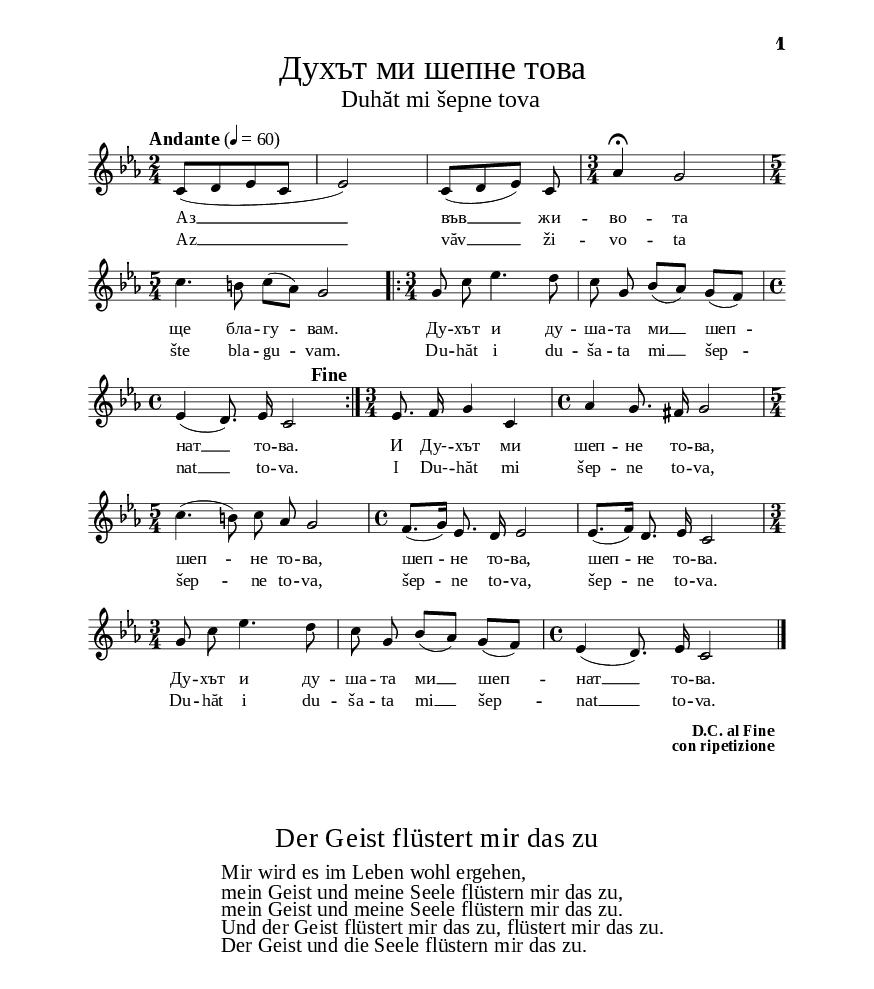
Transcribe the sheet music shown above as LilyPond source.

\version "2.24.3"

% include paper part and global functions
\include "include/globals.ily"

\bookpart {
  \label #'ref101_2
  \tocItem \markup "Духът ми шепне това – Duhăt mi šepne tova"
  \include "include/bookpart-paper.ily"
  \score {
    \include "include/score-layout.ily"


    \new Voice \absolute{
      \clef treble
      \key c \minor
      \time 2/4
      \tempoFunc "Andante" 4 "60"
      \autoBeamOff

      c'8 ( [ d'8 es'8 c'8 ] | es'2 ) | c'8 ( [ d'8 es'8] ) c'8 | \time 3/4  | as'4 ^\fermata g'2 | \time 5/4 \break

      c''4. b'8 c''8 ( [ as'8 ) ] g'2 | \bar ".|:"
      \time 3/4 g'8 c''8 es''4. d''8 | c''8 g'8 bes'8 ( [ as'8 ) ] g'8 ( [ f'8 ) ] | \time 4/4 \break

      es'4 ( d'8. ) es'16 \tempo "      Fine" c'2
      \bar ":|." \time 3/4 | es'8. f'16 g'4 c'4 | \time 4/4 | as'4 g'8. fis'16 g'2 | \time 5/4 \break

      c''4. ( b'8 ) c''8 as'8 g'2 | \time 4/4 | f'8. ( [ g'16 ) ] es'8. d'16 es'2 | es'8. ( [ f'16 ) ] d'8. es'16 c'2 | \time 3/4 \break

      g'8 c''8 es''4. d''8 | c''8 g'8 bes'8 ( [ as'8 ) ] g'8 ( [ f'8 ) ] | \time 4/4 | es'4 ( d'8. ) es'16 c'2  \bar "|."

    }

    \addlyrics {
      Аз __     във __   жи --
      во -- та ще бла -- гу -- вам. Ду
      -- хът и ду -- ша -- та ми __  шеп
      -- нат __  то -- ва. И "Ду-" -- хът
      ми шеп -- не то -- ва, шеп -- не
      то -- ва, шеп -- не то -- ва,
      шеп -- не то -- ва. Ду -- хът и
      ду -- ша -- та ми __  шеп -- нат __
      то -- ва.}
      \addlyrics {
        Az __     văv __   ži --
        vo -- ta šte bla -- gu -- vam. Du
        -- hăt i du -- ša -- ta mi __  šep
        -- nat __  to -- va. I "Du-" -- hăt
        mi šep -- ne to -- va, šep -- ne
        to -- va, šep -- ne to -- va,
        šep -- ne to -- va. Du -- hăt i
        du -- ša -- ta mi __  šep -- nat __
        to -- va.}


        \header {
          title = \titleFunc "Духът ми шепне това "" Duhăt mi šepne tova"
        }

        \midi{}

      } % score

      \markup \empty-one
      \markup \dc-two "D.C. al Fine" "con ripetizione"


      % include foreign translation(s) of the song
      \markup \vspace #3

      \version "2.24.4"

\markup \fill-line { \fontsize #deTitleFontSize "Der Geist flüstert mir das zu" }

\markup \null
\markup \null
\markup \abs-fontsize #10 {
     \fill-line {
  \override #`(baseline-skip . ,deCoupletBaselineSkip)

  \column { 

\line { " " Mir wird es im Leben wohl ergehen, }

\line { " " mein Geist und meine Seele flüstern mir das zu, }
\line { " " mein Geist und meine Seele flüstern mir das zu. }

\line { " " Und der Geist flüstert mir das zu, flüstert mir das zu.}

\line { " " Der Geist und die Seele flüstern mir das zu.}
  }
  }
}


    } % bookpart
